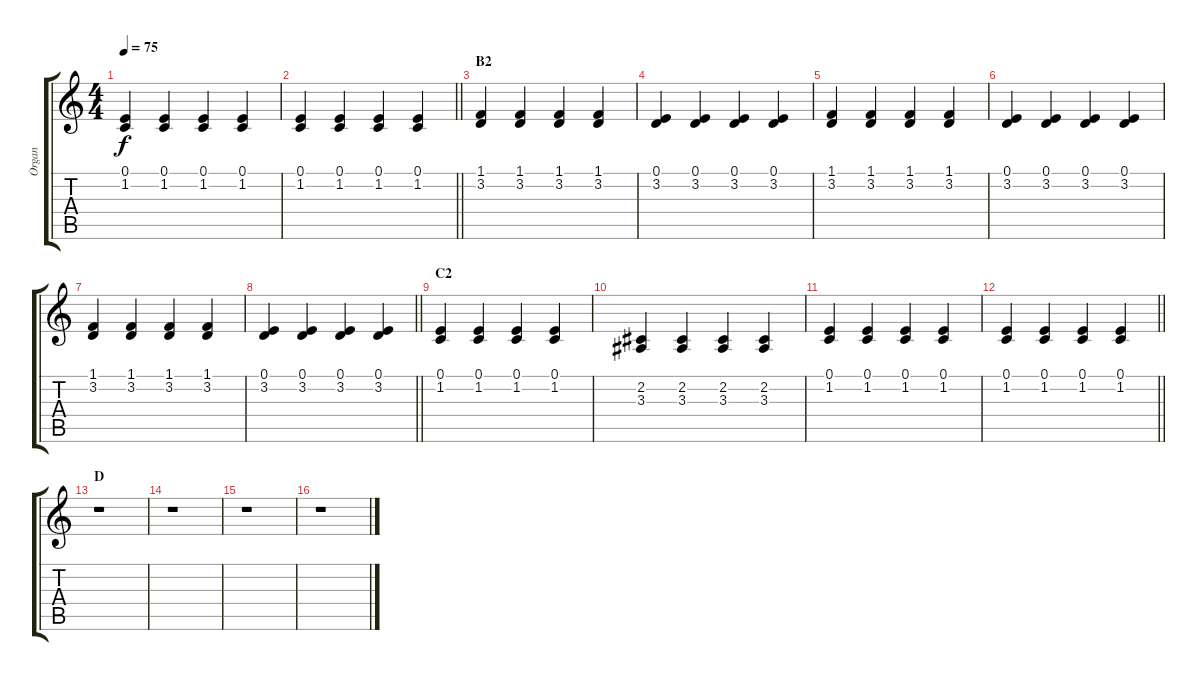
\track ("Organ" "Organ") {instrument drawbarorgan}
\staff {score tabs}
\tuning (E4 B3 G3 D3 A2 E2) {hide}
\ts (4 4)
\tempo 75
\clef g2
\ks c
(0.1 1.2).4{dy f} (0.1 1.2).4 (0.1 1.2).4 (0.1 1.2).4 |
\barLineRight lightlight
(0.1 1.2).4 (0.1 1.2).4 (0.1 1.2).4 (0.1 1.2).4 |
\section ("" "B2")
(1.1 3.2).4 (1.1 3.2).4 (1.1 3.2).4 (1.1 3.2).4 |
(0.1 3.2).4 (0.1 3.2).4 (0.1 3.2).4 (0.1 3.2).4 |
(1.1 3.2).4 (1.1 3.2).4 (1.1 3.2).4 (1.1 3.2).4 |
(0.1 3.2).4 (0.1 3.2).4 (0.1 3.2).4 (0.1 3.2).4 |
(1.1 3.2).4 (1.1 3.2).4 (1.1 3.2).4 (1.1 3.2).4 |
\barLineRight lightlight
(0.1 3.2).4 (0.1 3.2).4 (0.1 3.2).4 (0.1 3.2).4 |
\section ("" "C2")
(0.1 1.2).4 (0.1 1.2).4 (0.1 1.2).4 (0.1 1.2).4 |
(2.2 3.3).4 (2.2 3.3).4 (2.2 3.3).4 (2.2 3.3).4 |
(0.1 1.2).4 (0.1 1.2).4 (0.1 1.2).4 (0.1 1.2).4 |
\barLineRight lightlight
(0.1 1.2).4 (0.1 1.2).4 (0.1 1.2).4 (0.1 1.2).4 |
\section ("" "D")
r.1 |
r.1 |
r.1 |
r.1
